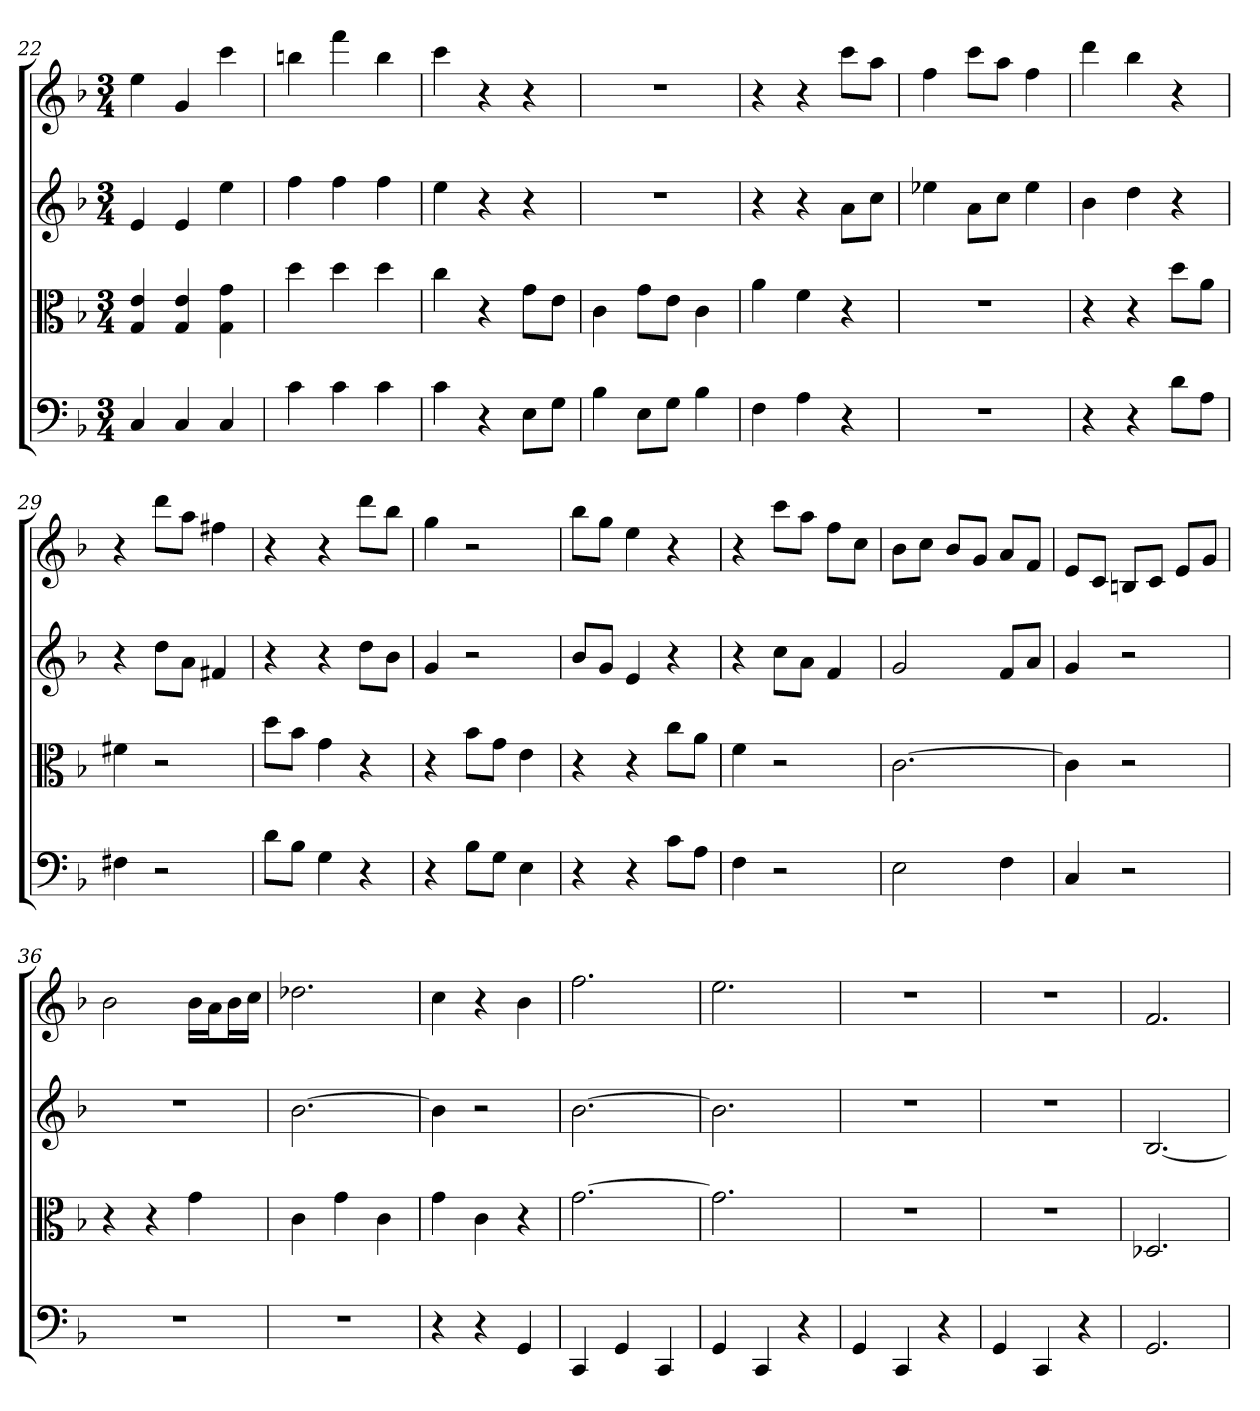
**kern	**kern	**kern	**kern
*part4	*part3	*part2	*part1
*staff4	*staff3	*staff2	*staff1
*clefF4	*clefC3	*	*
*k[b-]	*k[b-]	*k[b-]	*k[b-]
*F:	*F:	*F:	*F:
*M3/4	*M3/4	*M3/4	*M3/4
=22	=22	=22	=22
4C	4G 4e	4e	4ee
4C	4G 4e	4e	4g
4C	4G 4g	4ee	4ccc
=23	=23	=23	=23
4c	4dd	4ff	4bbn
4c	4dd	4ff	4fff
4c	4dd	4ff	4bb
=24	=24	=24	=24
4c	4cc	4ee	4ccc
4r	4r	4r	4r
8E\L	8g\L	4r	4r
8G\J	8e\J	.	.
=25	=25	=25	=25
4B-	4c	2.r	2.r
8E\L	8g\L	.	.
8G\J	8e\J	.	.
4B-	4c	.	.
=26	=26	=26	=26
4F	4a	4r	4r
4A	4f	4r	4r
4r	4r	8aL	8cccL
.	.	8ccJ	8aaJ
=27	=27	=27	=27
2.r	2.r	4ee-X	4ff
.	.	8aL	8cccL
.	.	8ccJ	8aaJ
.	.	4ee-	4ff
=28	=28	=28	=28
4r	4r	4b-	4ddd
4r	4r	4dd	4bb-
8d\L	8dd\L	4r	4r
8A\J	8a\J	.	.
=29	=29	=29	=29
4F#X	4f#X	4r	4r
2r	2r	8ddL	8dddL
.	.	8aJ	8aaJ
.	.	4f#X	4ff#X
=30	=30	=30	=30
8d\L	8dd\L	4r	4r
8B-\J	8b-\J	.	.
4G	4g	4r	4r
4r	4r	8ddL	8dddL
.	.	8b-J	8bb-J
=31	=31	=31	=31
4r	4r	4g	4gg
8B-\L	8b-\L	2r	2r
8G\J	8g\J	.	.
4E	4e	.	.
=32	=32	=32	=32
4r	4r	8b-L	8bb-L
.	.	8gJ	8ggJ
4r	4r	4e	4ee
8c\L	8cc\L	4r	4r
8A\J	8a\J	.	.
=33	=33	=33	=33
4F	4f	4r	4r
2r	2r	8ccL	8cccL
.	.	8aJ	8aaJ
.	.	4f	8ffL
.	.	.	8ccJ
=34	=34	=34	=34
2E	[2.c	2g	8b-L
.	.	.	8ccJ
.	.	.	8b-L
.	.	.	8gJ
4F	.	8fL	8aL
.	.	8aJ	8fJ
=35	=35	=35	=35
4C	4c]	4g	8eL
.	.	.	8cJ
2r	2r	2r	8BnL
.	.	.	8cJ
.	.	.	8eL
.	.	.	8gJ
=36	=36	=36	=36
2.r	4r	2.r	2b-
.	4r	.	.
.	4g	.	16b-LL
.	.	.	16aJ
.	.	.	16b-L
.	.	.	16ccJJ
=37	=37	=37	=37
2.r	4c	[2.b-	2.dd-X
.	4g	.	.
.	4c	.	.
=38	=38	=38	=38
4r	4g	4b-]	4cc
4r	4c	2r	4r
4GG	4r	.	4b-
=39	=39	=39	=39
4CC	[2.g	[2.b-	2.ff
4GG	.	.	.
4CC	.	.	.
=40	=40	=40	=40
4GG	2.g]	2.b-]	2.ee
4CC	.	.	.
4r	.	.	.
=41	=41	=41	=41
4GG	2.r	2.r	2.r
4CC	.	.	.
4r	.	.	.
=42	=42	=42	=42
4GG	2.r	2.r	2.r
4CC	.	.	.
4r	.	.	.
=43	=43	=43	=43
2.GG	2.D-X	[2.B-	2.f
=	=	=	=
*-	*-	*-	*-
